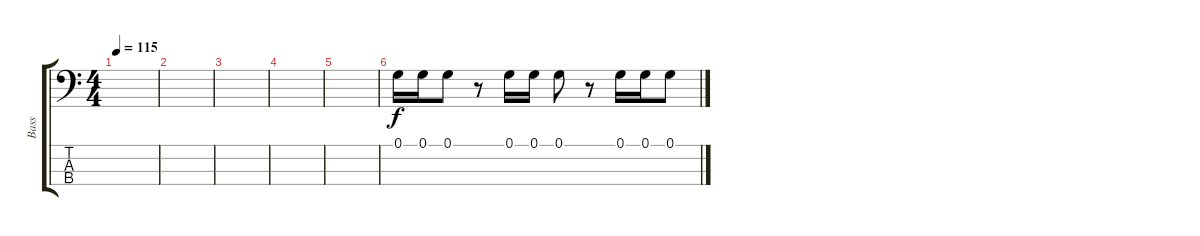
\track ("Bass" "Bass") {instrument electricbassfinger}
\staff {score tabs}
\tuning (G2 D2 A1 E1) {hide}
\ts (4 4)
\tempo 115
\clef f4
\ks c
|
|
|
|
|
0.1.16 0.1.16 0.1.8 r.8 0.1.16 0.1.16 0.1.8 r.8 0.1.16 0.1.16 0.1.8
